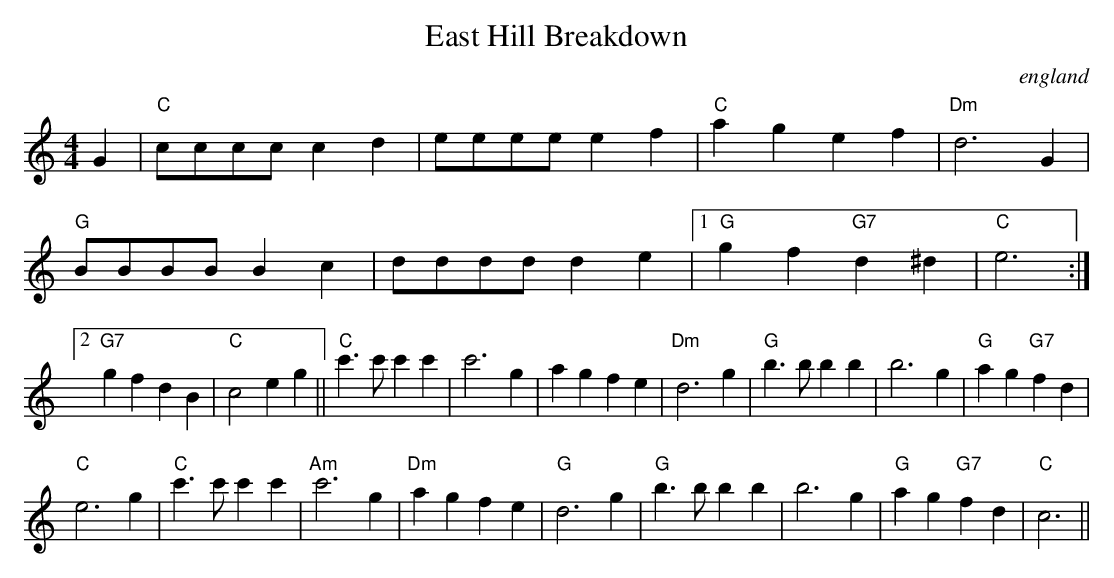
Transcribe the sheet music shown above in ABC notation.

X:1
T:East Hill Breakdown
O:england
M:4/4
L:1/4
K:C
G|"C"c/2c/2c/2c/2 cd|e/2e/2e/2e/2 ef|"C"ag ef|"Dm"d3G|
"G"B/2B/2B/2B/2 Bc|d/2d/2d/2d/2 de| [1"G"gf "G7"d^d|"C"e3:|
[2"G7"gf dB|"C"c2 eg||"C"c'3/2c'/2 c'c'|c'3g|ag fe|"Dm"d3g|"G"b3/2b/2 bb|b3g|\
"G"ag "G7"fd|
"C"e3g|"C"c'3/2c'/2 c'c'|"Am"c'3g|"Dm"ag fe|"G"d3g|"G"b3/2b/2 bb|b3g|\
"G"ag "G7"fd|"C"c3||
